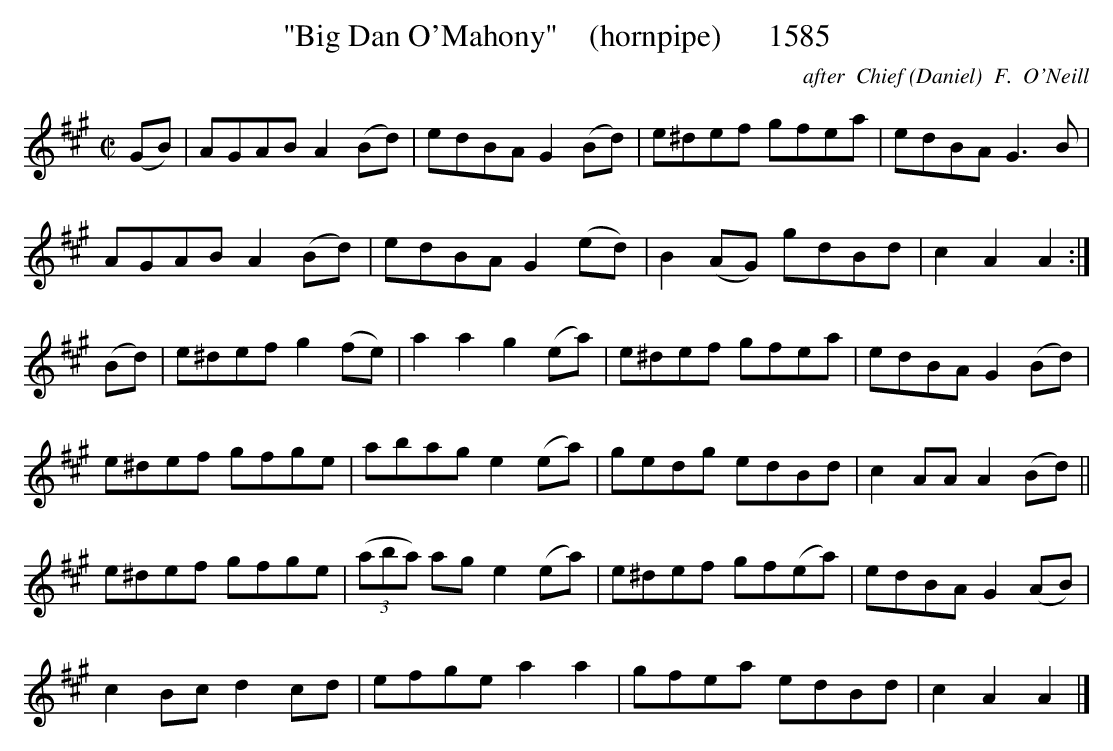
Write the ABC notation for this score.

X:1
T:"Big Dan O'Mahony"    (hornpipe)      1585
C:after  Chief (Daniel)  F.  O'Neill
BRENNAN July 2003 (HTTP://WWW.SOSYOURMOM.COM)s)
M:C|
L:1/8
K:A
(GB)|AGAB A2(Bd)|edBA G2(Bd)|e^def gfea|edBA G3B|
AGAB A2(Bd)|edBA G2(ed)|B2(AG) gdBd|c2A2A2:|
(Bd)|e^def g2(fe)|a2a2g2(ea)|e^def gfea|edBA G2(Bd)|
e^def gfge|abag e2(ea)|gedg edBd|c2AA A2(Bd)||
e^def gfge| (3(aba) ag e2(ea)|e^def gf(ea)|edBA G2(AB)|
c2Bc d2cd|efge a2a2|gfea edBd|c2A2A2|]
